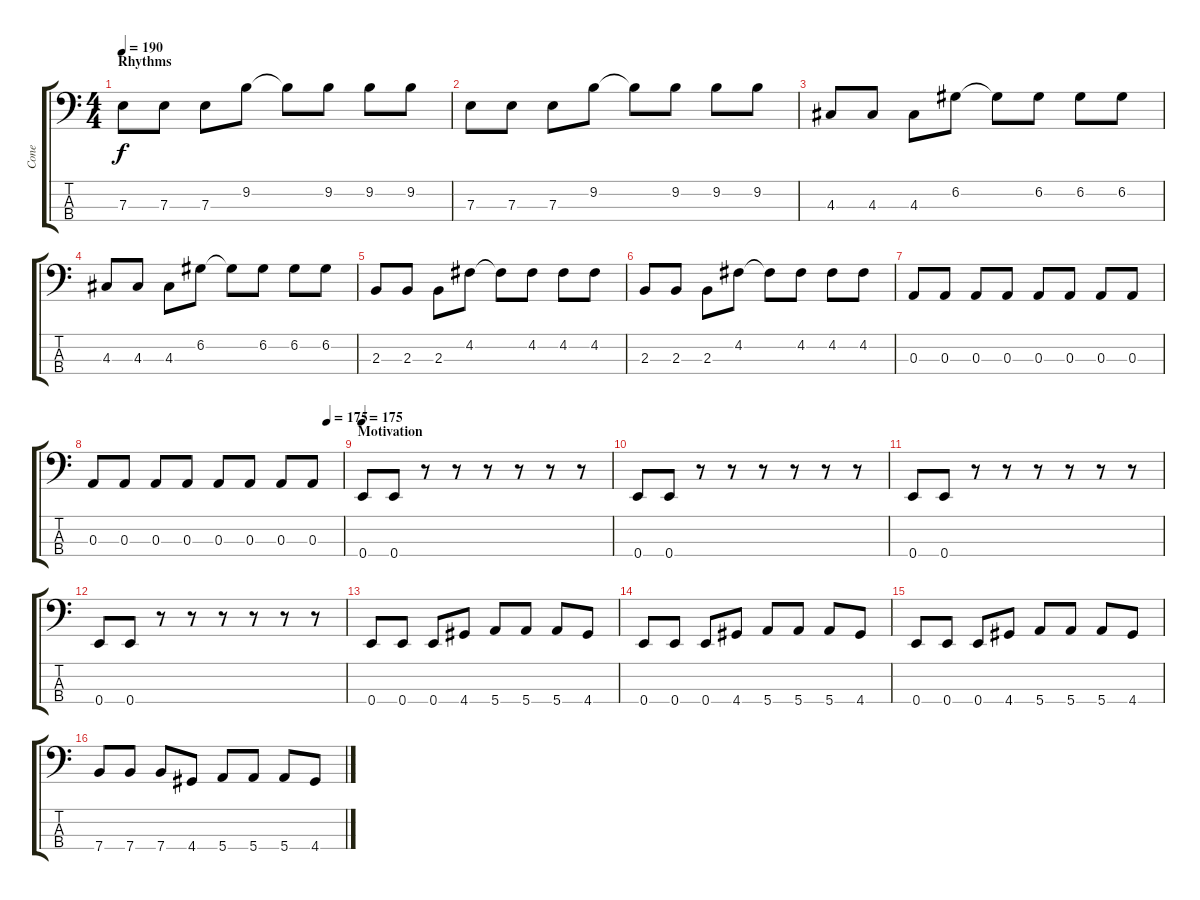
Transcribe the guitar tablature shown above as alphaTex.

\track ("Cone" "Cone") {instrument electricbasspick}
\staff {score tabs}
\tuning (G2 D2 A1 E1) {hide}
\ts (4 4)
\section ("" "Rhythms")
\tempo 190
\clef f4
\ks c
7.3.8{dy f} 7.3.8 7.3.8 9.2.8 9.2{t}.8 9.2.8 9.2.8 9.2.8 |
7.3.8 7.3.8 7.3.8 9.2.8 9.2{t}.8 9.2.8 9.2.8 9.2.8 |
4.3.8 4.3.8 4.3.8 6.2.8 6.2{t}.8 6.2.8 6.2.8 6.2.8 |
4.3.8 4.3.8 4.3.8 6.2.8 6.2{t}.8 6.2.8 6.2.8 6.2.8 |
2.3.8 2.3.8 2.3.8 4.2.8 4.2{t}.8 4.2.8 4.2.8 4.2.8 |
2.3.8 2.3.8 2.3.8 4.2.8 4.2{t}.8 4.2.8 4.2.8 4.2.8 |
0.3.8 0.3.8 0.3.8 0.3.8 0.3.8 0.3.8 0.3.8 0.3.8 |
\tempo (175 0.9375)
0.3.8 0.3.8 0.3.8 0.3.8 0.3.8 0.3.8 0.3.8 0.3.8 |
\section ("" "Motivation")
\tempo 175
0.4.8 0.4.8 r.8 r.8 r.8 r.8 r.8 r.8 |
0.4.8 0.4.8 r.8 r.8 r.8 r.8 r.8 r.8 |
0.4.8 0.4.8 r.8 r.8 r.8 r.8 r.8 r.8 |
0.4.8 0.4.8 r.8 r.8 r.8 r.8 r.8 r.8 |
0.4.8 0.4.8 0.4.8 4.4.8 5.4.8 5.4.8 5.4.8 4.4.8 |
0.4.8 0.4.8 0.4.8 4.4.8 5.4.8 5.4.8 5.4.8 4.4.8 |
0.4.8 0.4.8 0.4.8 4.4.8 5.4.8 5.4.8 5.4.8 4.4.8 |
7.4.8 7.4.8 7.4.8 4.4.8 5.4.8 5.4.8 5.4.8 4.4.8
